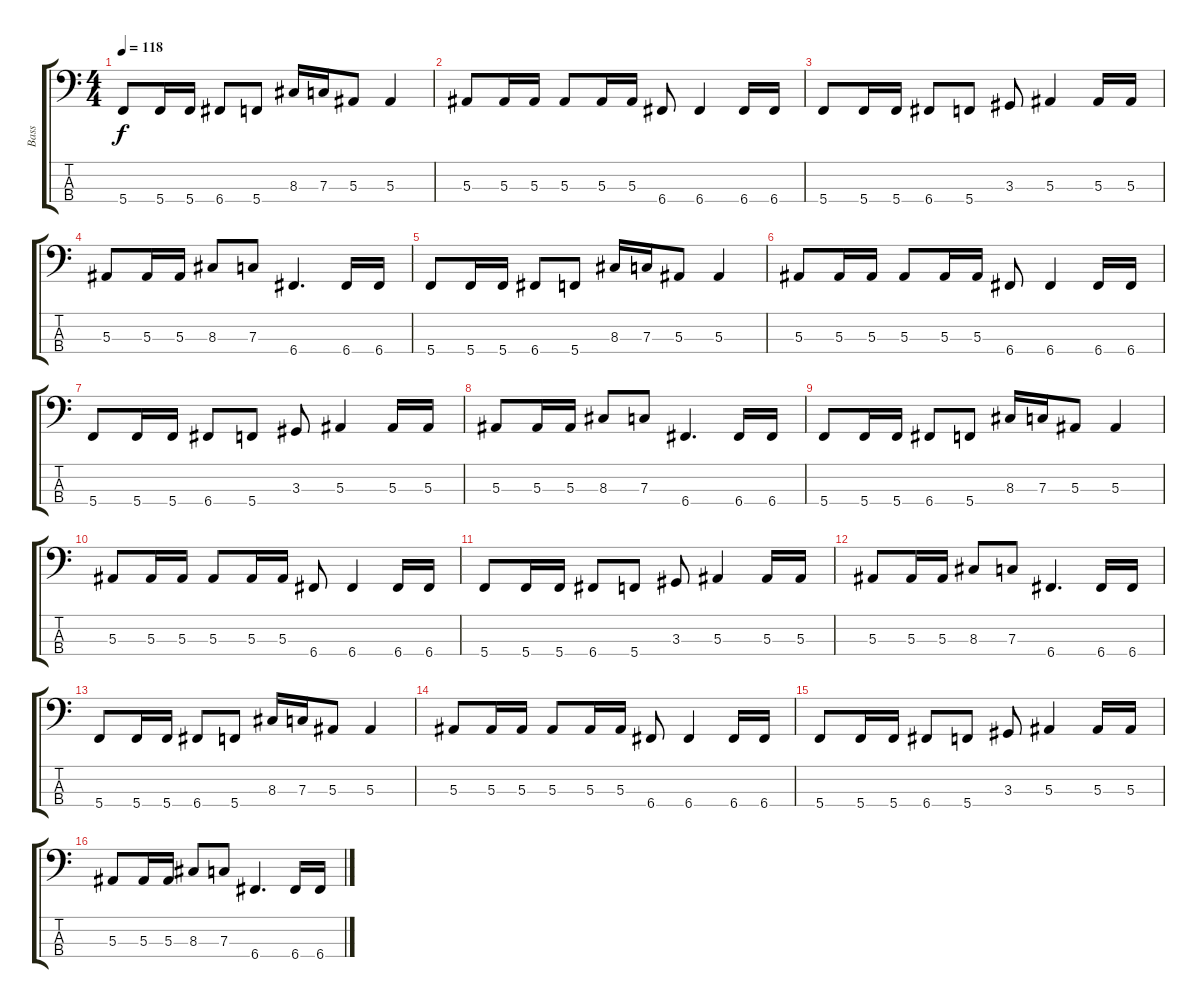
\track ("Bass" "Bass") {instrument electricbassfinger}
\staff {score tabs}
\tuning (Eb2 Bb1 F1 C1) {hide}
\ts (4 4)
\tempo 118
\clef f4
\ks c
5.4.8{dy f} 5.4.16 5.4.16 6.4.8 5.4.8 8.3.16 7.3.16 5.3.8 5.3.4 |
5.3.8 5.3.16 5.3.16 5.3.8 5.3.16 5.3.16 6.4.8 6.4.4 6.4.16 6.4.16 |
5.4.8 5.4.16 5.4.16 6.4.8 5.4.8 3.3.8 5.3.4 5.3.16 5.3.16 |
5.3.8 5.3.16 5.3.16 8.3.8 7.3.8 6.4.4{d} 6.4.16 6.4.16 |
5.4.8 5.4.16 5.4.16 6.4.8 5.4.8 8.3.16 7.3.16 5.3.8 5.3.4 |
5.3.8 5.3.16 5.3.16 5.3.8 5.3.16 5.3.16 6.4.8 6.4.4 6.4.16 6.4.16 |
5.4.8 5.4.16 5.4.16 6.4.8 5.4.8 3.3.8 5.3.4 5.3.16 5.3.16 |
5.3.8 5.3.16 5.3.16 8.3.8 7.3.8 6.4.4{d} 6.4.16 6.4.16 |
5.4.8 5.4.16 5.4.16 6.4.8 5.4.8 8.3.16 7.3.16 5.3.8 5.3.4 |
5.3.8 5.3.16 5.3.16 5.3.8 5.3.16 5.3.16 6.4.8 6.4.4 6.4.16 6.4.16 |
5.4.8 5.4.16 5.4.16 6.4.8 5.4.8 3.3.8 5.3.4 5.3.16 5.3.16 |
5.3.8 5.3.16 5.3.16 8.3.8 7.3.8 6.4.4{d} 6.4.16 6.4.16 |
5.4.8 5.4.16 5.4.16 6.4.8 5.4.8 8.3.16 7.3.16 5.3.8 5.3.4 |
5.3.8 5.3.16 5.3.16 5.3.8 5.3.16 5.3.16 6.4.8 6.4.4 6.4.16 6.4.16 |
5.4.8 5.4.16 5.4.16 6.4.8 5.4.8 3.3.8 5.3.4 5.3.16 5.3.16 |
5.3.8 5.3.16 5.3.16 8.3.8 7.3.8 6.4.4{d} 6.4.16 6.4.16
